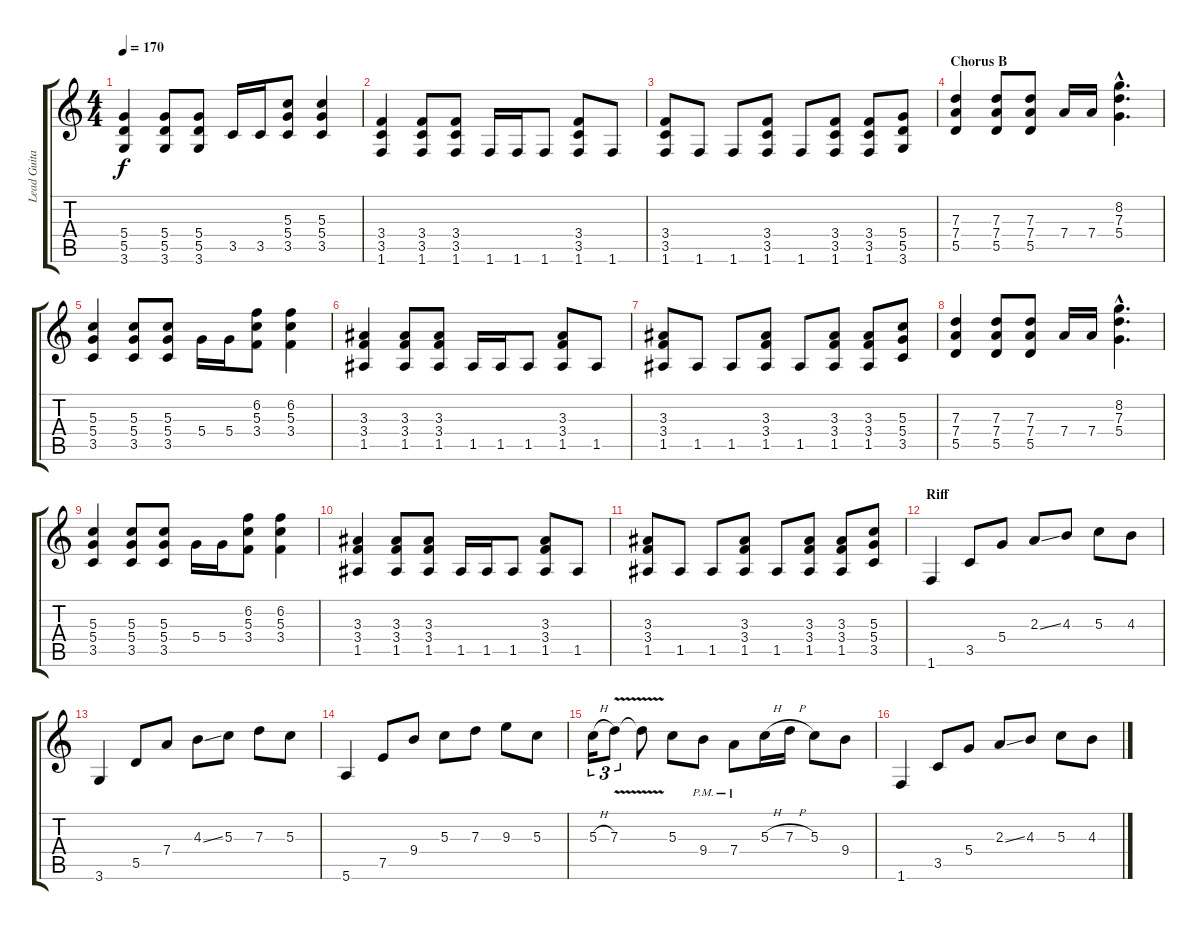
\track ("Lead Guitar" "Lead Guita") {instrument acousticguitarnylon}
\staff {score tabs}
\tuning (E4 B3 G3 D3 A2 E2) {hide}
\ts (4 4)
\tempo 170
\clef g2
\ks c
(5.4 5.5 3.6).4{dy f} (5.4 5.5 3.6).8 (5.4 5.5 3.6).8 3.5.16 3.5.16 (5.3 5.4 3.5).8 (5.3 5.4 3.5).4 |
(3.4 3.5 1.6).4 (3.4 3.5 1.6).8 (3.4 3.5 1.6).8 1.6.16 1.6.16 1.6.8 (3.4 3.5 1.6).8 1.6.8 |
(3.4 3.5 1.6).8 1.6.8 1.6.8 (3.4 3.5 1.6).8 1.6.8 (3.4 3.5 1.6).8 (3.4 3.5 1.6).8 (5.4 5.5 3.6).8 |
\section ("" "Chorus B")
(7.3 7.4 5.5).4 (7.3 7.4 5.5).8 (7.3 7.4 5.5).8 7.4.16 7.4.16 (8.2{hac} 7.3{hac} 5.4{hac}).4{d} |
(5.3 5.4 3.5).4 (5.3 5.4 3.5).8 (5.3 5.4 3.5).8 5.4.16 5.4.16 (6.2 5.3 3.4).8 (6.2 5.3 3.4).4 |
(3.3 3.4 1.5).4 (3.3 3.4 1.5).8 (3.3 3.4 1.5).8 1.5.16 1.5.16 1.5.8 (3.3 3.4 1.5).8 1.5.8 |
(3.3 3.4 1.5).8 1.5.8 1.5.8 (3.3 3.4 1.5).8 1.5.8 (3.3 3.4 1.5).8 (3.3 3.4 1.5).8 (5.3 5.4 3.5).8 |
(7.3 7.4 5.5).4 (7.3 7.4 5.5).8 (7.3 7.4 5.5).8 7.4.16 7.4.16 (8.2{hac} 7.3{hac} 5.4{hac}).4{d} |
(5.3 5.4 3.5).4 (5.3 5.4 3.5).8 (5.3 5.4 3.5).8 5.4.16 5.4.16 (6.2 5.3 3.4).8 (6.2 5.3 3.4).4 |
(3.3 3.4 1.5).4 (3.3 3.4 1.5).8 (3.3 3.4 1.5).8 1.5.16 1.5.16 1.5.8 (3.3 3.4 1.5).8 1.5.8 |
(3.3 3.4 1.5).8 1.5.8 1.5.8 (3.3 3.4 1.5).8 1.5.8 (3.3 3.4 1.5).8 (3.3 3.4 1.5).8 (5.3 5.4 3.5).8 |
\section ("" "Riff")
1.6.4 3.5.8 5.4.8 2.3{ss}.8 4.3.8 5.3.8 4.3.8 |
3.6.4 5.5.8 7.4.8 4.3{ss}.8 5.3.8 7.3.8 5.3.8 |
5.6.4 7.5.8 9.4.8 5.3.8 7.3.8 9.3.8 5.3.8 |
5.3{h}.16{tu (3 2)} 7.3{v}.8{tu (3 2)} 7.3{t}.8 5.3.8 9.4{pm}.8 7.4{pm}.8 5.3{h}.16 7.3{h}.16 5.3.8 9.4.8 |
1.6.4 3.5.8 5.4.8 2.3{ss}.8 4.3.8 5.3.8 4.3.8
